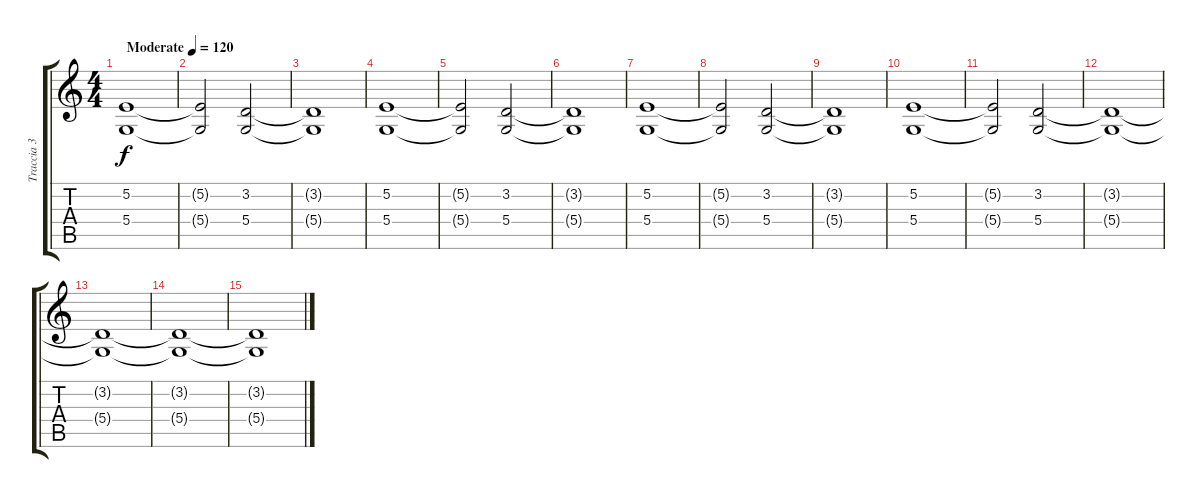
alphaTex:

\track ("Traccia 3" "Traccia 3") {instrument choiraahs}
\staff {score tabs}
\tuning (E4 B3 G3 D3 A2 E2) {hide}
\ts (4 4)
\tempo (120 "Moderate")
\clef g2
\ks c
(5.2 5.4).1{dy f instrument choiraahs} |
(5.2{t} 5.4{t}).2 (3.2 5.4).2 |
(3.2{t} 5.4{t}).1 |
(5.2 5.4).1 |
(5.2{t} 5.4{t}).2 (3.2 5.4).2 |
(3.2{t} 5.4{t}).1 |
(5.2 5.4).1 |
(5.2{t} 5.4{t}).2 (3.2 5.4).2 |
(3.2{t} 5.4{t}).1 |
(5.2 5.4).1 |
(5.2{t} 5.4{t}).2 (3.2 5.4).2 |
(3.2{t} 5.4{t}).1 |
(3.2{t} 5.4{t}).1 |
(3.2{t} 5.4{t}).1 |
(3.2{t} 5.4{t}).1
